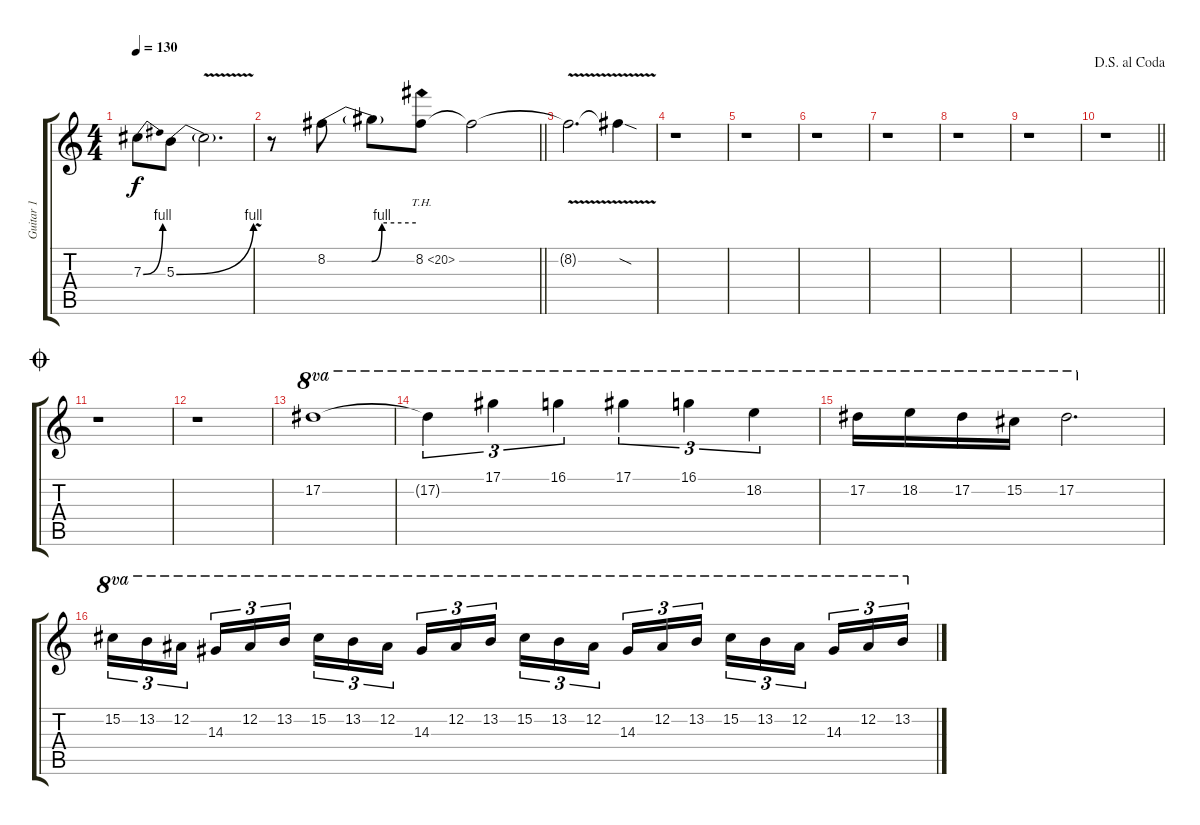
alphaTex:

\track ("Guitar 1" "Guitar 1") {instrument overdrivenguitar}
\staff {score tabs}
\tuning (Eb4 Bb3 Gb3 Db3 Ab2 Eb2) {hide}
\ts (4 4)
\tempo 130
\clef g2
\ks c
7.3{be (bend 0 0 60 4)}.8{dy f} 5.3{be (bend 0 0 60 4)}.8 5.3{v t}.2{d} |
\barLineRight lightlight
r.8 8.2{be (custom 0 0 30 0 37 4 60 4)}.8 8.2{t}.8 8.2{th 12}.8 8.2{t}.2 |
8.2{v t}.2{d} 8.2{sod t}.4 |
r.1 |
r.1 |
r.1 |
r.1 |
r.1 |
r.1 |
\jump dalsegnoalcoda
\barLineRight lightlight
r.1 |
\jump coda
r.1 |
r.1 |
17.2.1{ot 8va} |
17.2{t}.4{tu (3 2) ot 8va} 17.1.4{tu (3 2) ot 8va} 16.1.4{tu (3 2) ot 8va} 17.1.4{tu (3 2) ot 8va} 16.1.4{tu (3 2) ot 8va} 18.2.4{tu (3 2) ot 8va} |
17.2.16{ot 8va} 18.2.16{ot 8va} 17.2.16{ot 8va} 15.2.16{ot 8va} 17.2.2{d ot 8va} |
15.2.16{tu (3 2) ot 8va} 13.2.16{tu (3 2) ot 8va} 12.2.16{tu (3 2) ot 8va beam splitsecondary} 14.3.16{tu (3 2) ot 8va} 12.2.16{tu (3 2) ot 8va} 13.2.16{tu (3 2) ot 8va} 15.2.16{tu (3 2) ot 8va} 13.2.16{tu (3 2) ot 8va} 12.2.16{tu (3 2) ot 8va beam splitsecondary} 14.3.16{tu (3 2) ot 8va} 12.2.16{tu (3 2) ot 8va} 13.2.16{tu (3 2) ot 8va} 15.2.16{tu (3 2) ot 8va} 13.2.16{tu (3 2) ot 8va} 12.2.16{tu (3 2) ot 8va beam splitsecondary} 14.3.16{tu (3 2) ot 8va} 12.2.16{tu (3 2) ot 8va} 13.2.16{tu (3 2) ot 8va} 15.2.16{tu (3 2) ot 8va} 13.2.16{tu (3 2) ot 8va} 12.2.16{tu (3 2) ot 8va beam splitsecondary} 14.3.16{tu (3 2) ot 8va} 12.2.16{tu (3 2) ot 8va} 13.2.16{tu (3 2) ot 8va}
